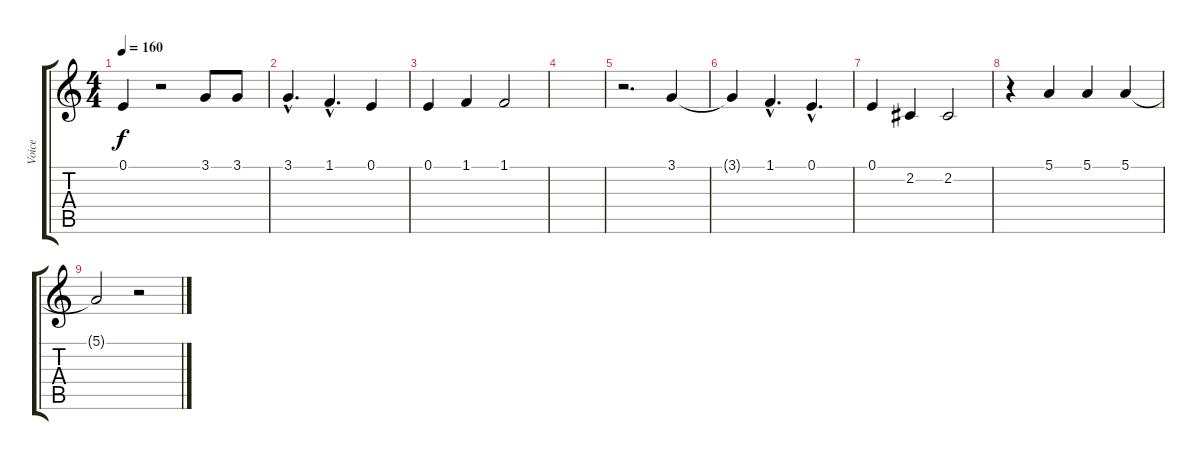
\track ("Voice" "Voice") {instrument electricpiano1}
\staff {score tabs}
\tuning (E4 B3 G3 D3 A2 E2) {hide}
\ts (4 4)
\tempo 160
\clef g2
\ks c
0.1{t}.4{dy f} r.2 3.1.8 3.1.8 |
3.1{hac}.4{d} 1.1{hac}.4{d} 0.1.4 |
0.1.4 1.1.4 1.1.2 |
|
r.2{d} 3.1.4 |
3.1{t}.4 1.1{hac}.4{d} 0.1{hac}.4{d} |
0.1.4 2.2.4 2.2.2 |
r.4 5.1.4 5.1.4 5.1.4 |
5.1{t}.2 r.2
